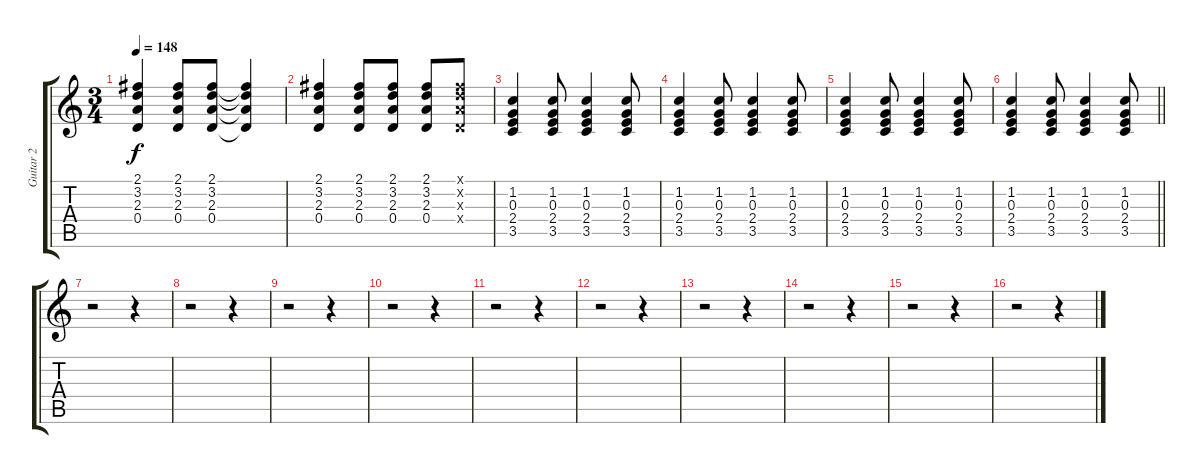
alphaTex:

\track ("Guitar 2" "Guitar 2") {instrument overdrivenguitar}
\staff {score tabs}
\tuning (E4 B3 G3 D3 A2 E2) {hide}
\ts (3 4)
\tempo 148
\clef g2
\ks c
(2.1 3.2 2.3 0.4).4{dy f} (2.1 3.2 2.3 0.4).8 (2.1 3.2 2.3 0.4).8 (2.1{t} 3.2{t} 2.3{t} 0.4{t}).4 |
(2.1 3.2 2.3 0.4).4 (2.1 3.2 2.3 0.4).8 (2.1 3.2 2.3 0.4).8 (2.1 3.2 2.3 0.4).8 (2.1{x} 3.2{x} 2.3{x} 0.4{x}).8 |
(1.2 0.3 2.4 3.5).4 (1.2 0.3 2.4 3.5).8 (1.2 0.3 2.4 3.5).4 (1.2 0.3 2.4 3.5).8 |
(1.2 0.3 2.4 3.5).4 (1.2 0.3 2.4 3.5).8 (1.2 0.3 2.4 3.5).4 (1.2 0.3 2.4 3.5).8 |
(1.2 0.3 2.4 3.5).4 (1.2 0.3 2.4 3.5).8 (1.2 0.3 2.4 3.5).4 (1.2 0.3 2.4 3.5).8 |
\barLineRight lightlight
(1.2 0.3 2.4 3.5).4 (1.2 0.3 2.4 3.5).8 (1.2 0.3 2.4 3.5).4 (1.2 0.3 2.4 3.5).8 |
r.2 r.4 |
r.2 r.4 |
r.2 r.4 |
r.2 r.4 |
r.2 r.4 |
r.2 r.4 |
r.2 r.4 |
r.2 r.4 |
r.2 r.4 |
r.2 r.4
